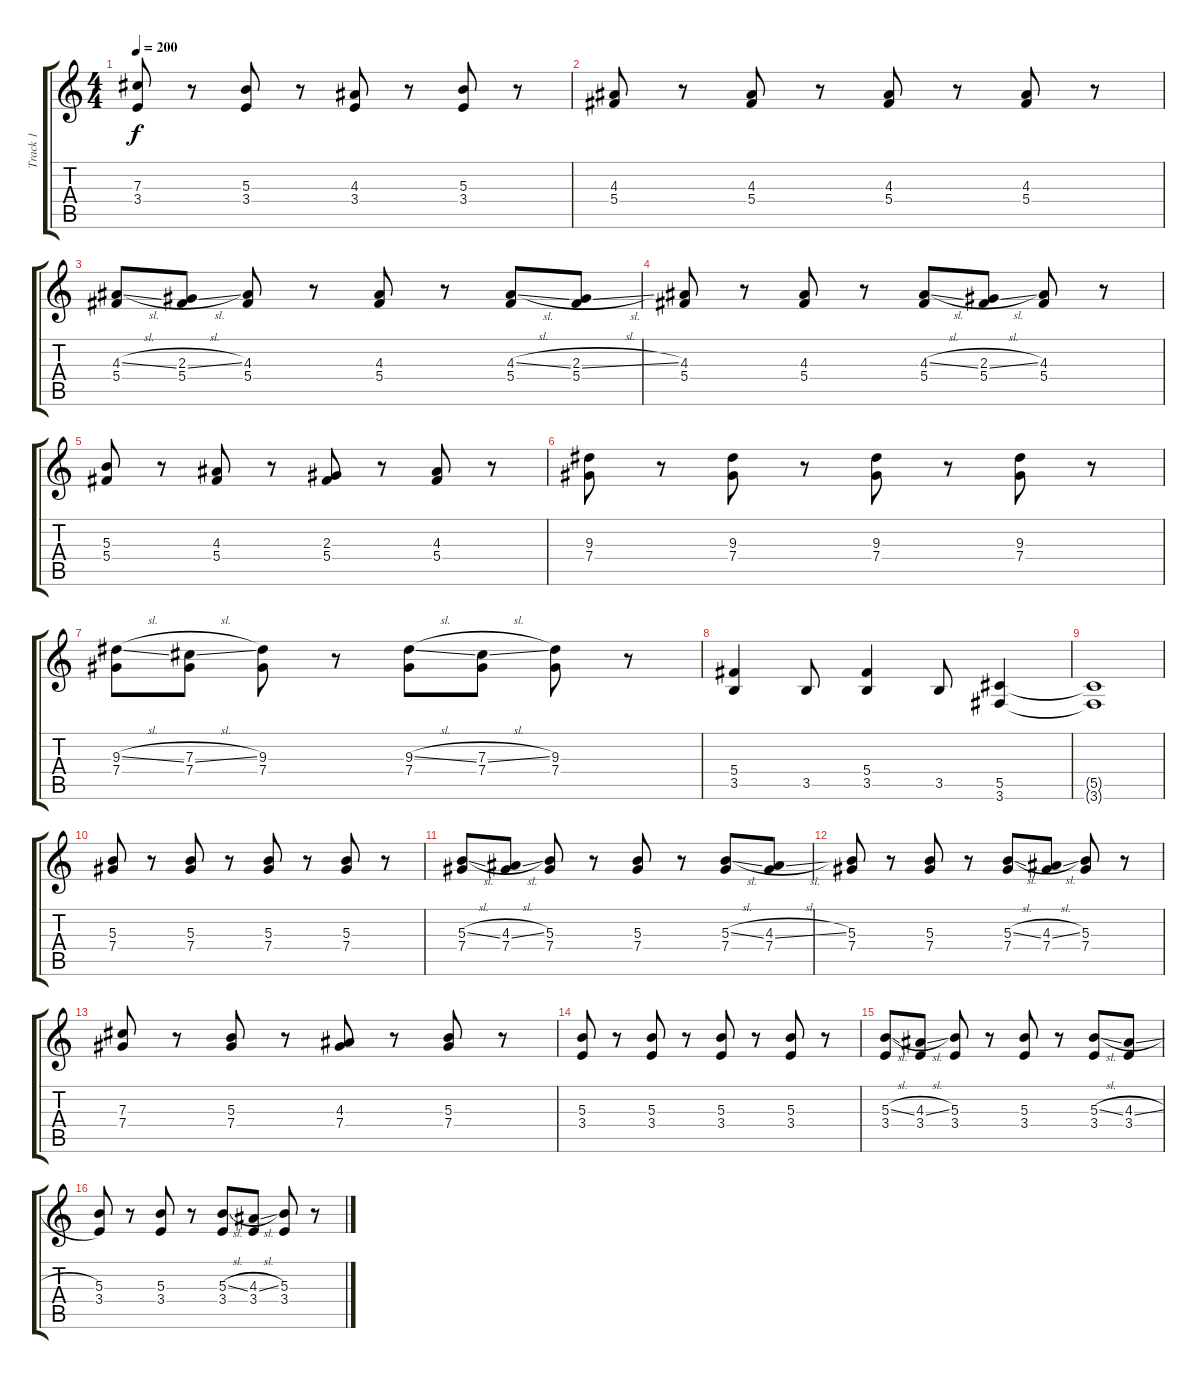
\track ("Track 1" "Track 1") {instrument distortionguitar}
\staff {score tabs}
\tuning (Eb4 Bb3 Gb3 Db3 Ab2 Eb2) {hide}
\ts (4 4)
\tempo 200
\clef g2
\ks c
(7.3 3.4).8{dy f} r.8 (5.3 3.4).8 r.8 (4.3 3.4).8 r.8 (5.3 3.4).8 r.8 |
(4.3 5.4).8 r.8 (4.3 5.4).8 r.8 (4.3 5.4).8 r.8 (4.3 5.4).8 r.8 |
(4.3{sl} 5.4).8 (2.3{sl} 5.4).8 (4.3 5.4).8 r.8 (4.3 5.4).8 r.8 (4.3{sl} 5.4).8 (2.3{sl} 5.4).8 |
(4.3 5.4).8 r.8 (4.3 5.4).8 r.8 (4.3{sl} 5.4).8 (2.3{sl} 5.4).8 (4.3 5.4).8 r.8 |
(5.3 5.4).8 r.8 (4.3 5.4).8 r.8 (2.3 5.4).8 r.8 (4.3 5.4).8 r.8 |
(9.3 7.4).8 r.8 (9.3 7.4).8 r.8 (9.3 7.4).8 r.8 (9.3 7.4).8 r.8 |
(9.3{sl} 7.4).8 (7.3{sl} 7.4).8 (9.3 7.4).8 r.8 (9.3{sl} 7.4).8 (7.3{sl} 7.4).8 (9.3 7.4).8 r.8 |
(5.4 3.5).4 3.5.8 (5.4 3.5).4 3.5.8 (5.5 3.6).4 |
(5.5{t} 3.6{t}).1 |
(5.3 7.4).8 r.8 (5.3 7.4).8 r.8 (5.3 7.4).8 r.8 (5.3 7.4).8 r.8 |
(5.3{sl} 7.4).8 (4.3{sl} 7.4).8 (5.3 7.4).8 r.8 (5.3 7.4).8 r.8 (5.3{sl} 7.4).8 (4.3{sl} 7.4).8 |
(5.3 7.4).8 r.8 (5.3 7.4).8 r.8 (5.3{sl} 7.4).8 (4.3{sl} 7.4).8 (5.3 7.4).8 r.8 |
(7.3 7.4).8 r.8 (5.3 7.4).8 r.8 (4.3 7.4).8 r.8 (5.3 7.4).8 r.8 |
(5.3 3.4).8 r.8 (5.3 3.4).8 r.8 (5.3 3.4).8 r.8 (5.3 3.4).8 r.8 |
(5.3{sl} 3.4).8 (4.3{sl} 3.4).8 (5.3 3.4).8 r.8 (5.3 3.4).8 r.8 (5.3{sl} 3.4).8 (4.3{sl} 3.4).8 |
(5.3 3.4).8 r.8 (5.3 3.4).8 r.8 (5.3{sl} 3.4).8 (4.3{sl} 3.4).8 (5.3 3.4).8 r.8
